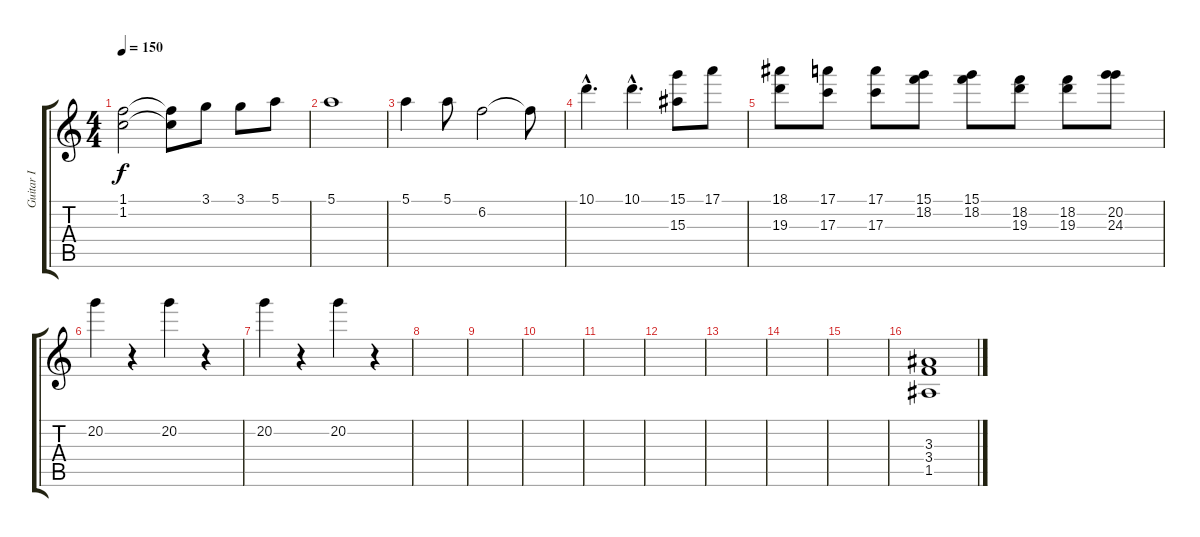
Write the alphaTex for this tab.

\track ("Guitar I" "Guitar I") {instrument distortionguitar}
\staff {score tabs}
\tuning (E4 B3 G3 D3 A2 E2) {hide}
\ts (4 4)
\tempo 150
\clef g2
\ks c
(1.1 1.2).2{dy f} (1.1{t} 1.2{t}).8 3.1.8 3.1.8 5.1.8 |
5.1.1 |
5.1.4 5.1.8 6.2.2 6.2{t}.8 |
10.1{hac}.4{d} 10.1{hac}.4{d} (15.1 15.3).8 17.1.8 |
(18.1 19.3).8 (17.1 17.3).8 (17.1 17.3).8 (15.1 18.2).8 (15.1 18.2).8 (18.2 19.3).8 (18.2 19.3).8 (20.2 24.3).8 |
20.2.4 r.4 20.2.4 r.4 |
20.2.4 r.4 20.2.4 r.4 |
|
|
|
|
|
|
|
|
(3.3 3.4 1.5).1
